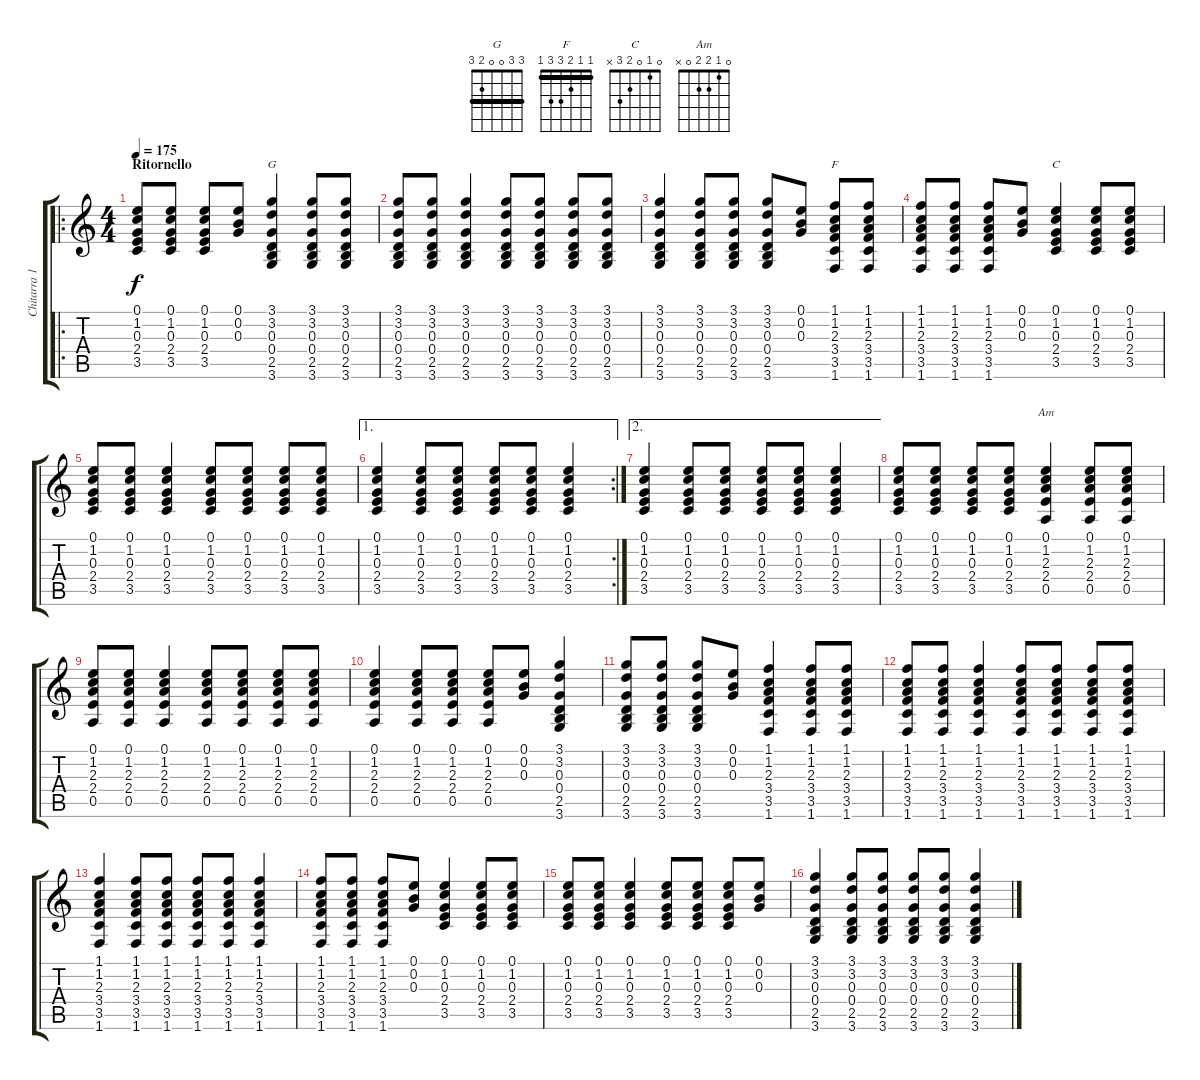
\track ("Chitarra 12 corde" "Chitarra 1") {instrument acousticguitarsteel}
\staff {score tabs}
\tuning (E4 B3 G3 D3 A2 E2) {hide}
\chord ("G" 3 3 0 0 2 3) {barre 3}
\chord ("F" 1 1 2 3 3 1) {barre 1}
\chord ("C" 0 1 0 2 3 x)
\chord ("Am" 0 1 2 2 0 x)
\ro
\ts (4 4)
\section ("" "Ritornello")
\tempo 175
\clef g2
\ks c
(0.1 1.2 0.3 2.4 3.5).8{dy f} (0.1 1.2 0.3 2.4 3.5).8 (0.1 1.2 0.3 2.4 3.5).8 (0.1 0.2 0.3).8 (3.1 3.2 0.3 0.4 2.5 3.6).4{ch "G"} (3.1 3.2 0.3 0.4 2.5 3.6).8 (3.1 3.2 0.3 0.4 2.5 3.6).8 |
(3.1 3.2 0.3 0.4 2.5 3.6).8 (3.1 3.2 0.3 0.4 2.5 3.6).8 (3.1 3.2 0.3 0.4 2.5 3.6).4 (3.1 3.2 0.3 0.4 2.5 3.6).8 (3.1 3.2 0.3 0.4 2.5 3.6).8 (3.1 3.2 0.3 0.4 2.5 3.6).8 (3.1 3.2 0.3 0.4 2.5 3.6).8 |
(3.1 3.2 0.3 0.4 2.5 3.6).4 (3.1 3.2 0.3 0.4 2.5 3.6).8 (3.1 3.2 0.3 0.4 2.5 3.6).8 (3.1 3.2 0.3 0.4 2.5 3.6).8 (0.1 0.2 0.3).8 (1.1 1.2 2.3 3.4 3.5 1.6).8{ch "F"} (1.1 1.2 2.3 3.4 3.5 1.6).8 |
(1.1 1.2 2.3 3.4 3.5 1.6).8 (1.1 1.2 2.3 3.4 3.5 1.6).8 (1.1 1.2 2.3 3.4 3.5 1.6).8 (0.1 0.2 0.3).8 (0.1 1.2 0.3 2.4 3.5).4{ch "C"} (0.1 1.2 0.3 2.4 3.5).8 (0.1 1.2 0.3 2.4 3.5).8 |
(0.1 1.2 0.3 2.4 3.5).8 (0.1 1.2 0.3 2.4 3.5).8 (0.1 1.2 0.3 2.4 3.5).4 (0.1 1.2 0.3 2.4 3.5).8 (0.1 1.2 0.3 2.4 3.5).8 (0.1 1.2 0.3 2.4 3.5).8 (0.1 1.2 0.3 2.4 3.5).8 |
\ae 1
\rc 2
(0.1 1.2 0.3 2.4 3.5).4 (0.1 1.2 0.3 2.4 3.5).8 (0.1 1.2 0.3 2.4 3.5).8 (0.1 1.2 0.3 2.4 3.5).8 (0.1 1.2 0.3 2.4 3.5).8 (0.1 1.2 0.3 2.4 3.5).4 |
\ae 2
(0.1 1.2 0.3 2.4 3.5).4 (0.1 1.2 0.3 2.4 3.5).8 (0.1 1.2 0.3 2.4 3.5).8 (0.1 1.2 0.3 2.4 3.5).8 (0.1 1.2 0.3 2.4 3.5).8 (0.1 1.2 0.3 2.4 3.5).4 |
(0.1 1.2 0.3 2.4 3.5).8 (0.1 1.2 0.3 2.4 3.5).8 (0.1 1.2 0.3 2.4 3.5).8 (0.1 1.2 0.3 2.4 3.5).8 (0.1 1.2 2.3 2.4 0.5).4{ch "Am"} (0.1 1.2 2.3 2.4 0.5).8 (0.1 1.2 2.3 2.4 0.5).8 |
(0.1 1.2 2.3 2.4 0.5).8 (0.1 1.2 2.3 2.4 0.5).8 (0.1 1.2 2.3 2.4 0.5).4 (0.1 1.2 2.3 2.4 0.5).8 (0.1 1.2 2.3 2.4 0.5).8 (0.1 1.2 2.3 2.4 0.5).8 (0.1 1.2 2.3 2.4 0.5).8 |
(0.1 1.2 2.3 2.4 0.5).4 (0.1 1.2 2.3 2.4 0.5).8 (0.1 1.2 2.3 2.4 0.5).8 (0.1 1.2 2.3 2.4 0.5).8 (0.1 0.2 0.3).8 (3.1 3.2 0.3 0.4 2.5 3.6).4 |
(3.1 3.2 0.3 0.4 2.5 3.6).8 (3.1 3.2 0.3 0.4 2.5 3.6).8 (3.1 3.2 0.3 0.4 2.5 3.6).8 (0.1 0.2 0.3).8 (1.1 1.2 2.3 3.4 3.5 1.6).4 (1.1 1.2 2.3 3.4 3.5 1.6).8 (1.1 1.2 2.3 3.4 3.5 1.6).8 |
(1.1 1.2 2.3 3.4 3.5 1.6).8 (1.1 1.2 2.3 3.4 3.5 1.6).8 (1.1 1.2 2.3 3.4 3.5 1.6).4 (1.1 1.2 2.3 3.4 3.5 1.6).8 (1.1 1.2 2.3 3.4 3.5 1.6).8 (1.1 1.2 2.3 3.4 3.5 1.6).8 (1.1 1.2 2.3 3.4 3.5 1.6).8 |
(1.1 1.2 2.3 3.4 3.5 1.6).4 (1.1 1.2 2.3 3.4 3.5 1.6).8 (1.1 1.2 2.3 3.4 3.5 1.6).8 (1.1 1.2 2.3 3.4 3.5 1.6).8 (1.1 1.2 2.3 3.4 3.5 1.6).8 (1.1 1.2 2.3 3.4 3.5 1.6).4 |
(1.1 1.2 2.3 3.4 3.5 1.6).8 (1.1 1.2 2.3 3.4 3.5 1.6).8 (1.1 1.2 2.3 3.4 3.5 1.6).8 (0.1 0.2 0.3).8 (0.1 1.2 0.3 2.4 3.5).4 (0.1 1.2 0.3 2.4 3.5).8 (0.1 1.2 0.3 2.4 3.5).8 |
(0.1 1.2 0.3 2.4 3.5).8 (0.1 1.2 0.3 2.4 3.5).8 (0.1 1.2 0.3 2.4 3.5).4 (0.1 1.2 0.3 2.4 3.5).8 (0.1 1.2 0.3 2.4 3.5).8 (0.1 1.2 0.3 2.4 3.5).8 (0.1 0.2 0.3).8 |
(3.1 3.2 0.3 0.4 2.5 3.6).4 (3.1 3.2 0.3 0.4 2.5 3.6).8 (3.1 3.2 0.3 0.4 2.5 3.6).8 (3.1 3.2 0.3 0.4 2.5 3.6).8 (3.1 3.2 0.3 0.4 2.5 3.6).8 (3.1 3.2 0.3 0.4 2.5 3.6).4
